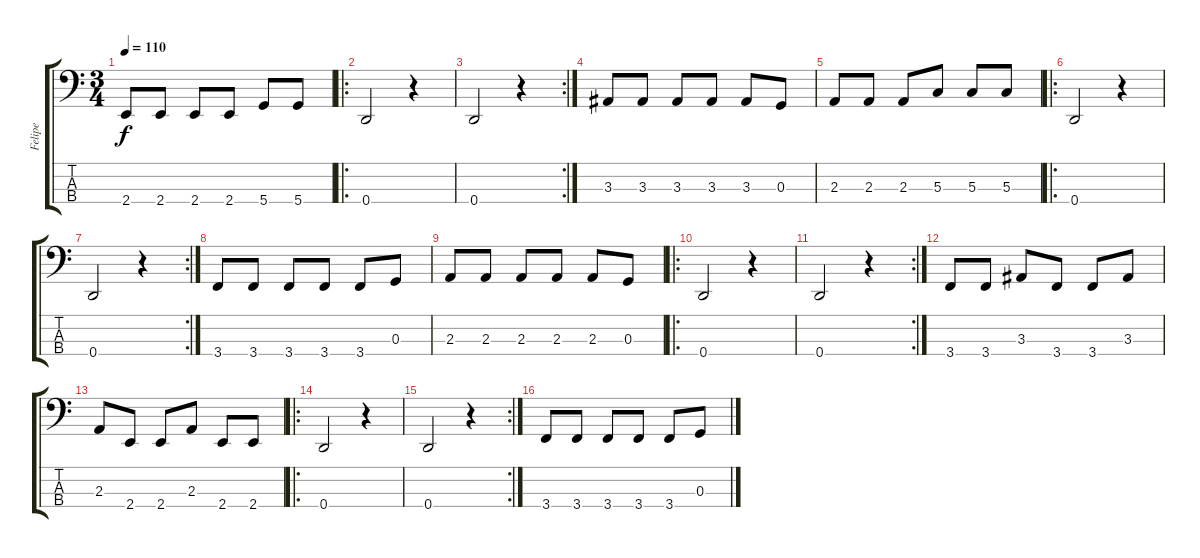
\track ("Felipe" "Felipe") {instrument electricbassfinger}
\staff {score tabs}
\tuning (F2 C2 G1 D1) {hide}
\ts (3 4)
\tempo 110
\clef f4
\ks c
2.4.8{dy f} 2.4.8 2.4.8 2.4.8 5.4.8 5.4.8 |
\ro
0.4.2 r.4 |
\rc 2
0.4.2 r.4 |
3.3.8 3.3.8 3.3.8 3.3.8 3.3.8 0.3.8 |
2.3.8 2.3.8 2.3.8 5.3.8 5.3.8 5.3.8 |
\ro
0.4.2 r.4 |
\rc 2
0.4.2 r.4 |
3.4.8 3.4.8 3.4.8 3.4.8 3.4.8 0.3.8 |
2.3.8 2.3.8 2.3.8 2.3.8 2.3.8 0.3.8 |
\ro
0.4.2 r.4 |
\rc 2
0.4.2 r.4 |
3.4.8 3.4.8 3.3.8 3.4.8 3.4.8 3.3.8 |
2.3.8 2.4.8 2.4.8 2.3.8 2.4.8 2.4.8 |
\ro
0.4.2 r.4 |
\rc 2
0.4.2 r.4 |
3.4.8 3.4.8 3.4.8 3.4.8 3.4.8 0.3.8
